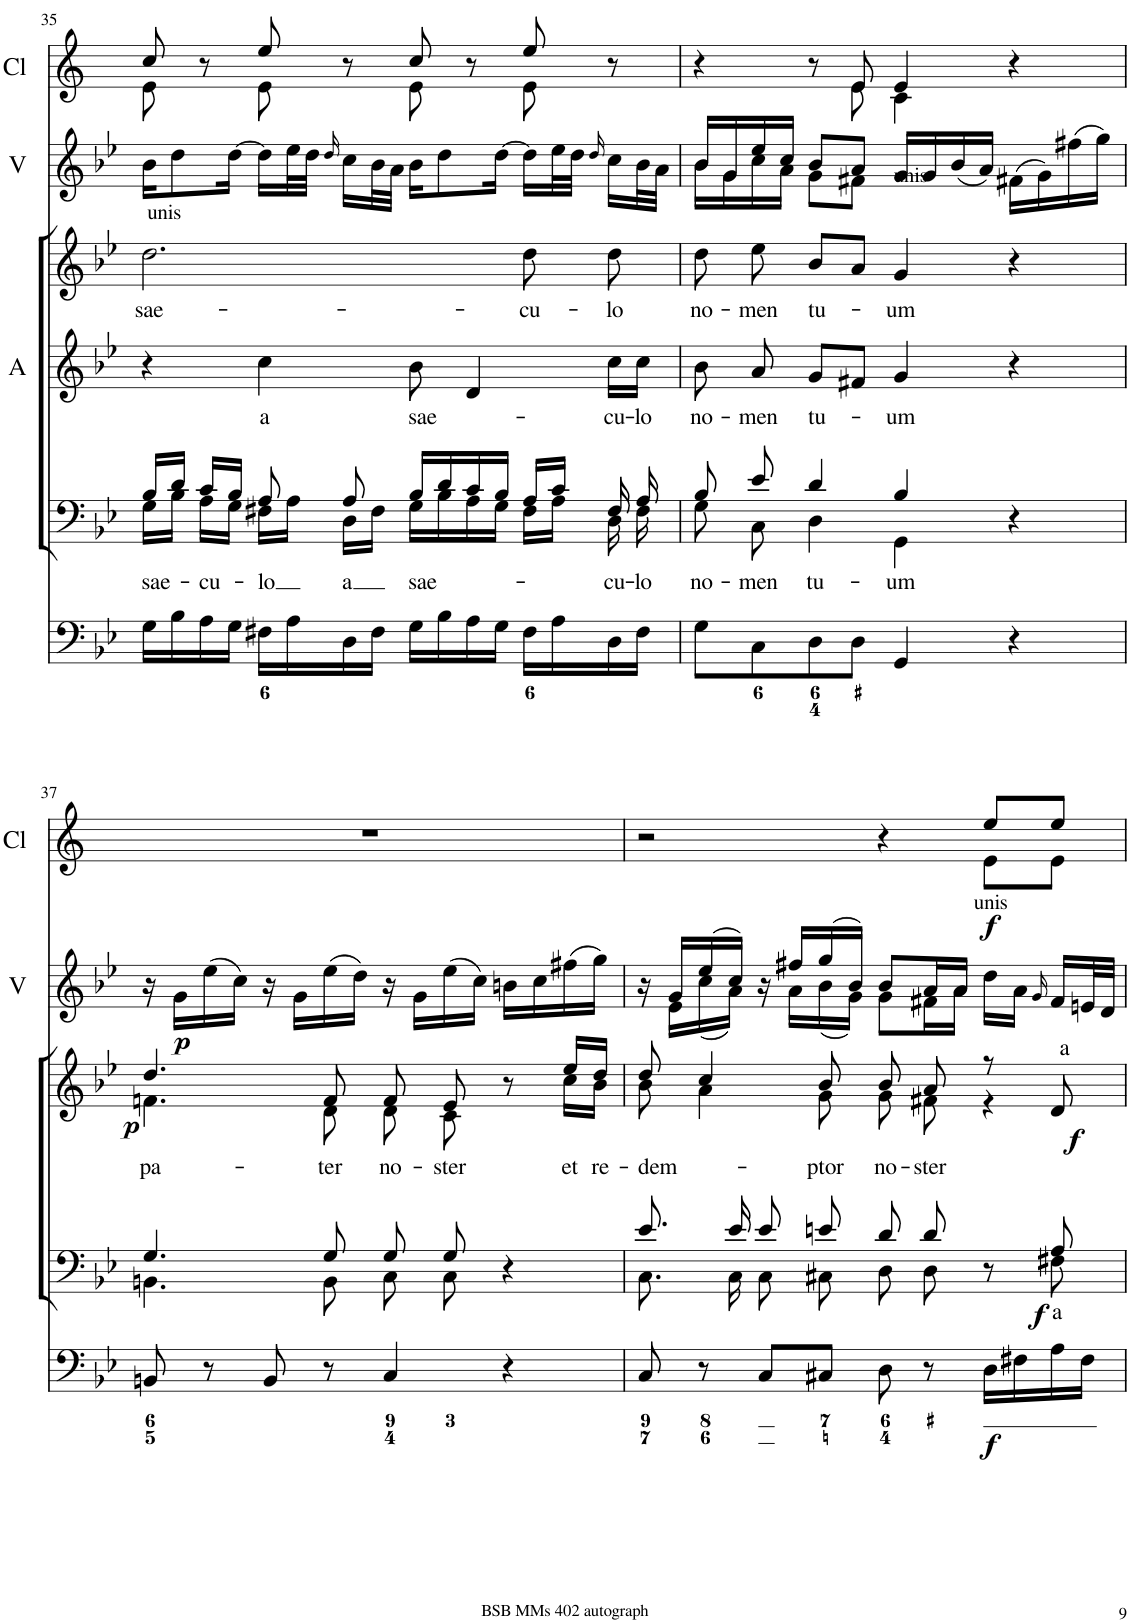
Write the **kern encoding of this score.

**kern	**dynam	**kern	**dynam	**kern	**dynam	**kern	**text	**dynam	**kern	**text	**kern	**text	**dynam	**kern	**dynam	**kern
*part8	*part8	*part7	*part7	*part6	*part6	*part5	*part5	*part5	*part4	*part4	*part3	*part3	*part3	*part2	*part2	*part1
*staff8	*staff8	*staff7	*staff7	*staff6	*staff6	*staff5	*staff5	*staff5	*staff4	*staff4	*staff3	*staff3	*staff3	*staff2	*staff2	*staff1
*I"Violin	*	*I"Violin	*	*I"Organ	*	*I"Voice	*	*	*I"Alto	*	*I"Voice	*	*	*I"2 Violini	*	*I"Cl in B[b]
*I'Vln.	*	*I'Vln.	*	*	*	*	*	*	*I'A	*	*	*	*	*I'V	*	*I'Cl
!!LO:PB:g=z
*clefG2	*	*clefG2	*	*clefF4	*	*clefF4	*	*	*clefG2	*	*clefG2	*	*	*clefG2	*	*clefG2
*	*	*	*	*	*	*	*	*	*	*	*	*	*	*	*	*Trd1c2
*k[]	*	*k[]	*	*k[b-e-]	*	*k[b-e-]	*	*	*k[b-e-]	*	*k[b-e-]	*	*	*k[b-e-]	*	*k[]
*M4/4	*	*M4/4	*	*M4/4	*	*M4/4	*	*	*M4/4	*	*M4/4	*	*	*M4/4	*	*M4/4
*met(c)	*	*met(c)	*	*met(c)	*	*met(c)	*	*	*met(c)	*	*met(c)	*	*	*met(c)	*	*met(c)
=35	=35	=35	=35	=35	=35	=35	=35	=35	=35	=35	=35	=35	=35	=35	=35	=35
*	*	*	*	*	*	*^	*	*	*	*	*	*	*	*	*	*
!	!	!	!	!	!	!	!	!	!	!	!	!	!	!	!LO:TX:b:t=unis	!	!
!	!	!LO:TX:b:t=unis	!	!	!	!	!	!	!	!	!	!	!	!	!	!	!
!LO:TX:b:t=unis	!	!	!	!	!	!	!	!	!	!	!	!	!	!	!	!	!
!	!	!	!	!	!	!	!	!LO:LY:b	!	!	!	!	!LO:LY:b	!	!	!	!
*	*	*	*	*	*	*	*	*	*	*	*	*	*	*	*	*	*^
16b-	.	16b-	.	16G\LL	.	16B-/LL	16G\LL	sae-	.	4r	.	2.dd\	sae-	.	16b-\KL	.	8cc/	8e\
8dd	.	8dd	.	16B-\	.	16d/JJ	16B-\JJ	.	.	.	.	.	.	.	8dd\	.	.	.
!	!	!	!	!	!	!	!	!LO:LY:b	!	!	!	!	!	!	!	!	!	!
.	.	.	.	16A\	.	16c/LL	16A\LL	-cu-	.	.	.	.	.	.	.	.	8r	8ryy
[16dd	.	[16dd	.	16G\JJ	.	16B-/JJ	16G\JJ	.	.	.	.	.	.	.	[16dd\Jk	.	.	.
!	!	!	!	!	!	!	!	!LO:LY:b	!	!	!LO:LY:b	!	!	!	!	!	!	!
16dd]	.	16dd]	.	16F#X\LL	.	8A/	16F#X\LL	-lo	.	4cc\	a	.	.	.	16dd\LL]	.	8ee/	8e\
32ee-	.	32ee-	.	16A\	.	.	16A\JJ	.	.	.	.	.	.	.	32ee-\L	.	.	.
32dd	.	32dd	.	.	.	.	.	.	.	.	.	.	.	.	32dd\JJJ	.	.	.
16qdd	.	16qdd	.	.	.	.	.	.	.	.	.	.	.	.	16qdd/	.	.	.
!	!	!	!	!	!	!	!	!LO:LY:b	!	!	!	!	!	!	!	!	!	!
16cc	.	16cc	.	16D\	.	8A/	16D\LL	a	.	.	.	.	.	.	16cc\LL	.	8r	8ryy
32b-	.	32b-	.	16F#\JJ	.	.	16F#\JJ	.	.	.	.	.	.	.	32b-\L	.	.	.
32a	.	32a	.	.	.	.	.	.	.	.	.	.	.	.	32a\JJJ	.	.	.
!	!	!	!	!	!	!	!	!LO:LY:b	!	!	!LO:LY:b	!	!	!	!	!	!	!
16b-	.	16b-	.	16G\LL	.	16B-/LL	16G\LL	sae-	.	8b-\	sae-	.	.	.	16b-\KL	.	8cc/	8e\
8dd	.	8dd	.	16B-\	.	16d/	16B-\	.	.	.	.	.	.	.	8dd\	.	.	.
.	.	.	.	16A\	.	16c/	16A\	.	.	4d/	.	.	.	.	.	.	8r	8ryy
[16dd	.	[16dd	.	16G\JJ	.	16B-/JJ	16G\JJ	.	.	.	.	.	.	.	[16dd\Jk	.	.	.
!	!	!	!	!	!	!	!	!	!	!	!	!	!LO:LY:b	!	!	!	!	!
16dd]	.	16dd]	.	16F#\LL	.	16A/LL	16F#\LL	.	.	.	.	8dd\	-cu-	.	16dd\LL]	.	8ee/	8e\
32ee-	.	32ee-	.	16A\	.	16c/JJ	16A\JJ	.	.	.	.	.	.	.	32ee-\L	.	.	.
32dd	.	32dd	.	.	.	.	.	.	.	.	.	.	.	.	32dd\JJJ	.	.	.
16qdd	.	16qdd	.	.	.	.	.	.	.	.	.	.	.	.	16qdd/	.	.	.
!	!	!	!	!	!	!	!	!LO:LY:b	!	!	!LO:LY:b	!	!LO:LY:b	!	!	!	!	!
16cc	.	16cc	.	16D\	.	16F#/	16D\	-cu-	.	16cc\LL	-cu-	8dd\	-lo	.	16cc\LL	.	8r	8ryy
!	!	!	!	!	!	!	!	!LO:LY:b	!	!	!LO:LY:b	!	!	!	!	!	!	!
32b-	.	32b-	.	16F#\JJ	.	16A/	16F#\	-lo	.	16cc\JJ	-lo	.	.	.	32b-\L	.	.	.
32a	.	32a	.	.	.	.	.	.	.	.	.	.	.	.	32a\JJJ	.	.	.
=36	=36	=36	=36	=36	=36	=36	=36	=36	=36	=36	=36	=36	=36	=36	=36	=36	=36	=36
!	!	!LO:TX:a:t=div	!	!	!	!	!	!	!	!	!	!	!	!	!	!	!	!
!LO:TX:a:t=div	!	!	!	!	!	!	!	!	!	!	!	!	!	!	!	!	!	!
!	!	!	!	!	!	!	!	!LO:LY:b	!	!	!LO:LY:b	!	!LO:LY:b	!	!	!	!	!
*	*	*	*	*	*	*	*	*	*	*	*	*	*	*	*^	*	*	*
16b-	.	16b-	.	8G\L	.	8B-/	8G\	no-	.	8b-\	no-	8dd\	no-	.	16b-/LL	16b-\LL	.	4r	4.ryy
16g	.	16g	.	.	.	.	.	.	.	.	.	.	.	.	16g/	16g\	.	.	.
!	!	!	!	!	!	!	!	!LO:LY:b	!	!	!LO:LY:b	!	!LO:LY:b	!	!	!	!	!	!
16cc	.	16ee-	.	8C\	.	8e-/	8C\	-men	.	8a/	-men	8ee-\	-men	.	16ee-/	16cc\	.	.	.
16a	.	16cc	.	.	.	.	.	.	.	.	.	.	.	.	16cc/JJ	16a\JJ	.	.	.
!	!	!	!	!	!	!	!	!LO:LY:b	!	!	!LO:LY:b	!	!LO:LY:b	!	!	!	!	!	!
8g	.	8b-	.	8D\	.	4d/	4D\	tu-	.	8g/L	tu-	8b-/L	tu-	.	8b-/L	8g\L	.	8r	.
8f#X	.	8a	.	8D\J	.	.	.	.	.	8f#X/J	.	8a/J	.	.	8a/J	8f#X\J	.	8e/	8e\
!	!	!	!	!	!	!	!	!	!	!	!	!	!	!	!LO:TX:a:t=unis	!	!	!	!
!	!	!LO:TX:a:t=unis	!	!	!	!	!	!	!	!	!	!	!	!	!	!	!	!	!
!LO:TX:a:t=unis	!	!	!	!	!	!	!	!	!	!	!	!	!	!	!	!	!	!	!
!	!	!	!	!	!	!	!	!LO:LY:b	!	!	!LO:LY:b	!	!LO:LY:b	!	!	!	!	!	!
16g	.	16g	.	4GG/	.	4B-/	4GG\	-um	.	4g/	-um	4g/	-um	.	16g/LL	2ryy	.	4e/	4c\
16g	.	16g	.	.	.	.	.	.	.	.	.	.	.	.	16g/	.	.	.	.
(16b-	.	(16b-	.	.	.	.	.	.	.	.	.	.	.	.	(16b-/	.	.	.	.
16a)	.	16a)	.	.	.	.	.	.	.	.	.	.	.	.	16a/JJ)	.	.	.	.
(16f#XLL	.	(16f#XLL	.	4r	.	4r	4ryy	.	.	4r	.	4r	.	.	(16f#X\LL	.	.	4r	4ryy
16g)	.	16g)	.	.	.	.	.	.	.	.	.	.	.	.	16g\)	.	.	.	.
(16ff#X	.	(16ff#X	.	.	.	.	.	.	.	.	.	.	.	.	(16ff#X\	.	.	.	.
16ggJJ)	.	16ggJJ)	.	.	.	.	.	.	.	.	.	.	.	.	16gg\JJ)	.	.	.	.
*	*	*	*	*	*	*	*	*	*	*	*	*	*	*	*v	*v	*	*	*
*	*	*	*	*	*	*	*	*	*	*	*	*	*	*	*	*	*v	*v
!!LO:LB:g=z
=37	=37	=37	=37	=37	=37	=37	=37	=37	=37	=37	=37	=37	=37	=37	=37	=37	=37
*	*	*	*	*	*	*	*	*	*	*	*	*^	*	*	*	*	*
!	!	!	!	!	!	!	!	!	!	!	!	!	!	!LO:LY:b	!LO:DY:b	!	!	!
16r	.	16r	.	8BBn/	.	4.G/	4.BBn\	.	.	1r	.	4.dd/	4.fn\	pa-	p	16r	.	1r
!	!LO:DY:b	!	!LO:DY:b	!	!	!	!	!	!	!	!	!	!	!	!	!	!	!
!	!	!	!LO:DY:n=1:b	!	!	!	!	!	!	!	!	!	!	!	!	!	!LO:DY:b	!
16g	p	16g	p p	.	.	.	.	.	.	.	.	.	.	.	.	16g\LL	p	.
(16ee-	.	(16ee-	.	8r	.	.	.	.	.	.	.	.	.	.	.	(16ee-\	.	.
16cc)	.	16cc)	.	.	.	.	.	.	.	.	.	.	.	.	.	16cc\JJ)	.	.
16r	.	16r	.	8BB/	.	.	.	.	.	.	.	.	.	.	.	16r	.	.
16g	.	16g	.	.	.	.	.	.	.	.	.	.	.	.	.	16g\LL	.	.
!	!	!	!	!	!	!	!	!	!	!	!	!	!	!LO:LY:b	!	!	!	!
(16ee-	.	(16ee-	.	8r	.	8G/	8BB\	.	.	.	.	8f/	8d\	-ter	.	(16ee-\	.	.
16dd)	.	16dd)	.	.	.	.	.	.	.	.	.	.	.	.	.	16dd\JJ)	.	.
!	!	!	!	!	!	!	!	!	!	!	!	!	!	!LO:LY:b	!	!	!	!
16r	.	16r	.	4C/	.	8G/	8C\	.	.	.	.	8f/	8d\	no-	.	16r	.	.
16g	.	16g	.	.	.	.	.	.	.	.	.	.	.	.	.	16g\LL	.	.
!	!	!	!	!	!	!	!	!	!	!	!	!	!	!LO:LY:b	!	!	!	!
(16ee-	.	(16ee-	.	.	.	8G/	8C\	.	.	.	.	8e-/	8c\	-ster	.	(16ee-\	.	.
16cc)	.	16cc)	.	.	.	.	.	.	.	.	.	.	.	.	.	16cc\JJ)	.	.
16bn	.	16bn	.	4r	.	4r	4ryy	.	.	.	.	8r	8ryy	.	.	16bn\LL	.	.
16cc	.	16cc	.	.	.	.	.	.	.	.	.	.	.	.	.	16cc\	.	.
!	!	!	!	!	!	!	!	!	!	!	!	!	!	!LO:LY:b	!	!	!	!
(16ff#X	.	(16ff#X	.	.	.	.	.	.	.	.	.	16ee-/LL	16cc\LL	et	.	(16ff#X\	.	.
!	!	!	!	!	!	!	!	!	!	!	!	!	!	!LO:LY:b	!	!	!	!
16gg)	.	16gg)	.	.	.	.	.	.	.	.	.	16dd/JJ	16b-\JJ	re-	.	16gg\JJ)	.	.
=38	=38	=38	=38	=38	=38	=38	=38	=38	=38	=38	=38	=38	=38	=38	=38	=38	=38	=38
!	!	!	!	!	!	!	!	!	!	!	!	!	!	!LO:LY:b	!	!	!	!
*	*	*	*	*	*	*	*	*	*	*	*	*	*	*	*	*^	*	*^
16r	.	16r	.	8C/	.	8.e-/	8.C\	.	.	1r	.	8dd/	8b-\	-dem-	.	16r	16ryy	.	2r	2.ryy
!	!	!LO:TX:a:t=div	!	!	!	!	!	!	!	!	!	!	!	!	!	!	!	!	!	!
!LO:TX:a:t=div	!	!	!	!	!	!	!	!	!	!	!	!	!	!	!	!	!	!	!	!
16e-	.	16g	.	.	.	.	.	.	.	.	.	.	.	.	.	16g/LL	16e-\LL	.	.	.
(16cc	.	(16ee-	.	8r	.	.	.	.	.	.	.	4cc/	4a\	.	.	(16ee-/	(16cc\	.	.	.
16a)	.	16cc)	.	.	.	16e-/	16C\	.	.	.	.	.	.	.	.	16cc/JJ)	16a\JJ)	.	.	.
16r	.	16r	.	8C/L	.	8e-/	8C\	.	.	.	.	.	.	.	.	16r	16ryy	.	.	.
16a	.	16ff#X	.	.	.	.	.	.	.	.	.	.	.	.	.	16ff#X/LL	16a\LL	.	.	.
!	!	!	!	!	!	!	!	!	!	!	!	!	!	!LO:LY:b	!	!	!	!	!	!
(16b-	.	(16gg	.	8C#X/J	.	8en/	8C#X\	.	.	.	.	8b-/	8g\	-ptor	.	(16gg/	(16b-\	.	.	.
16g)	.	16b-)	.	.	.	.	.	.	.	.	.	.	.	.	.	16b-/JJ)	16g\JJ)	.	.	.
!	!	!	!	!	!	!	!	!	!	!	!	!	!	!LO:LY:b	!	!	!	!	!	!
8g	.	8b-	.	8D\	.	8d/	8D\	.	.	.	.	8b-/	8g\	no-	.	8b-/L	8g\L	.	4r	.
!	!	!	!	!	!	!	!	!	!	!	!	!	!	!LO:LY:b	!	!	!	!	!	!
16f#X	.	16a	.	8r	.	8d/	8D\	.	.	.	.	8a/	8f#X\	-ster	.	16a/L	16f#X\L	.	.	.
16a	.	16a	.	.	.	.	.	.	.	.	.	.	.	.	.	16a/JJ	16a\JJ	.	.	.
!	!	!	!	!	!	!	!	!	!	!	!	!	!	!	!	!LO:TX:a:t=unis	!	!	!	!
!	!	!LO:TX:a:t=unis	!	!	!	!	!	!	!	!	!	!	!	!	!	!	!	!	!	!
!LO:TX:a:t=unis	!	!	!	!	!	!	!	!	!	!	!	!	!	!	!	!	!	!	!	!
!	!LO:DY:b	!	!LO:DY:b	!	!LO:DY:b	!	!	!	!	!	!	!	!	!	!	!	!	!LO:DY:a	!	!
16ddLL	f	16ddLL	f	16D\LL	f	8r	8ryy	.	.	.	.	8r	4r	.	.	16dd\LL	4ryy	f	8ee/L	8e\L
16aJJ	.	16aJJ	.	16F#X\	.	.	.	.	.	.	.	.	.	.	.	16a\JJ	.	.	.	.
16qg	.	16qg	.	.	.	.	.	.	.	.	.	.	.	.	.	16qg/	.	.	.	.
!	!	!	!	!	!	!	!	!	!	!	!	!LO:TX:a:t=a	!	!	!	!	!	!	!	!
!	!	!	!	!	!	!	!	!LO:LY:b	!LO:DY:b	!	!	!	!	!	!LO:DY:b	!	!	!	!	!
16f#	.	16f#X	.	16A\	.	8A/	8F#X\	a	f	.	.	8d/	.	.	f	16f#/LL	.	.	8ee/J	8e\J
32en	.	32en	.	16F#\JJ	.	.	.	.	.	.	.	.	.	.	.	32en/L	.	.	.	.
32d	.	32d	.	.	.	.	.	.	.	.	.	.	.	.	.	32d/JJJ	.	.	.	.
*	*	*	*	*	*	*	*	*	*	*	*	*v	*v	*	*	*	*	*	*v	*v
*	*	*	*	*	*	*v	*v	*	*	*	*	*	*	*	*v	*v	*	*
=	=	=	=	=	=	=	=	=	=	=	=	=	=	=	=	=
*-	*-	*-	*-	*-	*-	*-	*-	*-	*-	*-	*-	*-	*-	*-	*-	*-
